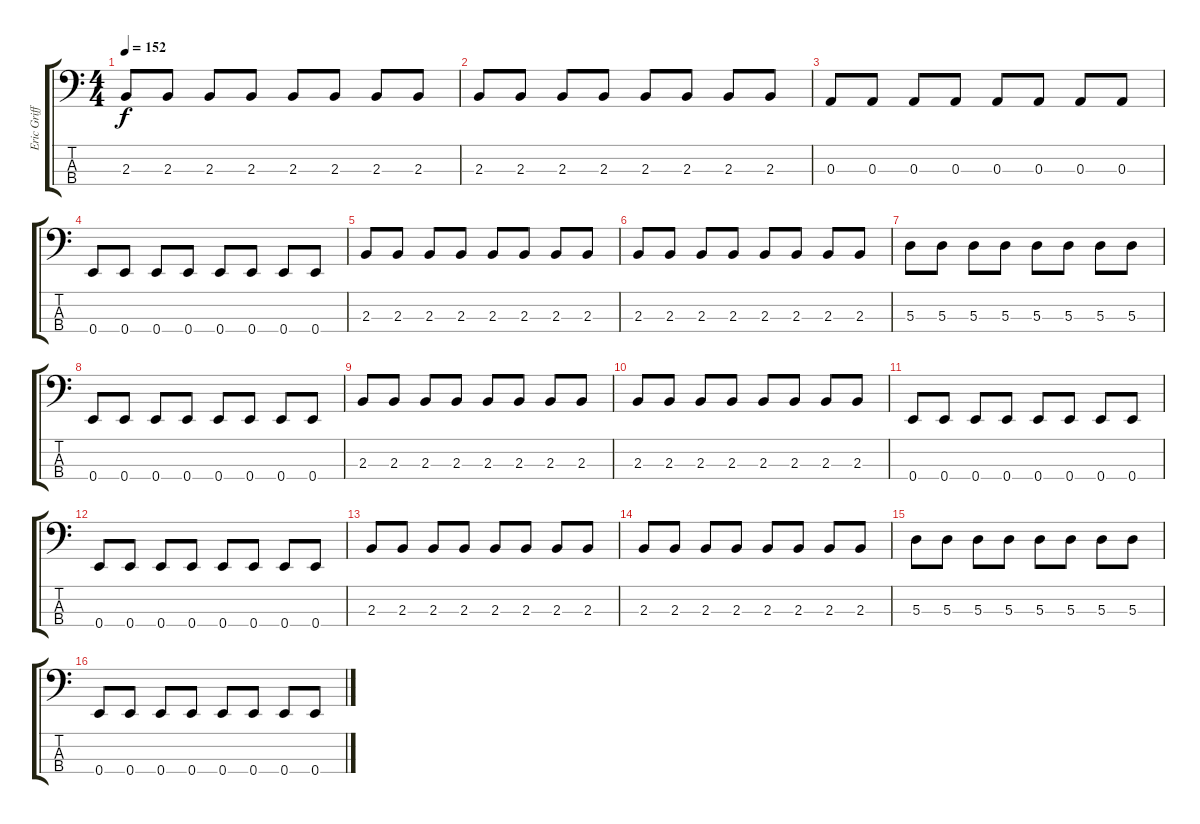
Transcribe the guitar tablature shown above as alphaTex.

\track ("Eric Griffin" "Eric Griff") {instrument electricbasspick}
\staff {score tabs}
\tuning (G2 D2 A1 E1) {hide}
\ts (4 4)
\tempo 152
\clef f4
\ks c
2.3.8{dy f} 2.3.8 2.3.8 2.3.8 2.3.8 2.3.8 2.3.8 2.3.8 |
2.3.8 2.3.8 2.3.8 2.3.8 2.3.8 2.3.8 2.3.8 2.3.8 |
0.3.8 0.3.8 0.3.8 0.3.8 0.3.8 0.3.8 0.3.8 0.3.8 |
0.4.8 0.4.8 0.4.8 0.4.8 0.4.8 0.4.8 0.4.8 0.4.8 |
2.3.8 2.3.8 2.3.8 2.3.8 2.3.8 2.3.8 2.3.8 2.3.8 |
2.3.8 2.3.8 2.3.8 2.3.8 2.3.8 2.3.8 2.3.8 2.3.8 |
5.3.8 5.3.8 5.3.8 5.3.8 5.3.8 5.3.8 5.3.8 5.3.8 |
0.4.8 0.4.8 0.4.8 0.4.8 0.4.8 0.4.8 0.4.8 0.4.8 |
2.3.8 2.3.8 2.3.8 2.3.8 2.3.8 2.3.8 2.3.8 2.3.8 |
2.3.8 2.3.8 2.3.8 2.3.8 2.3.8 2.3.8 2.3.8 2.3.8 |
0.4.8 0.4.8 0.4.8 0.4.8 0.4.8 0.4.8 0.4.8 0.4.8 |
0.4.8 0.4.8 0.4.8 0.4.8 0.4.8 0.4.8 0.4.8 0.4.8 |
2.3.8 2.3.8 2.3.8 2.3.8 2.3.8 2.3.8 2.3.8 2.3.8 |
2.3.8 2.3.8 2.3.8 2.3.8 2.3.8 2.3.8 2.3.8 2.3.8 |
5.3.8 5.3.8 5.3.8 5.3.8 5.3.8 5.3.8 5.3.8 5.3.8 |
0.4.8 0.4.8 0.4.8 0.4.8 0.4.8 0.4.8 0.4.8 0.4.8
